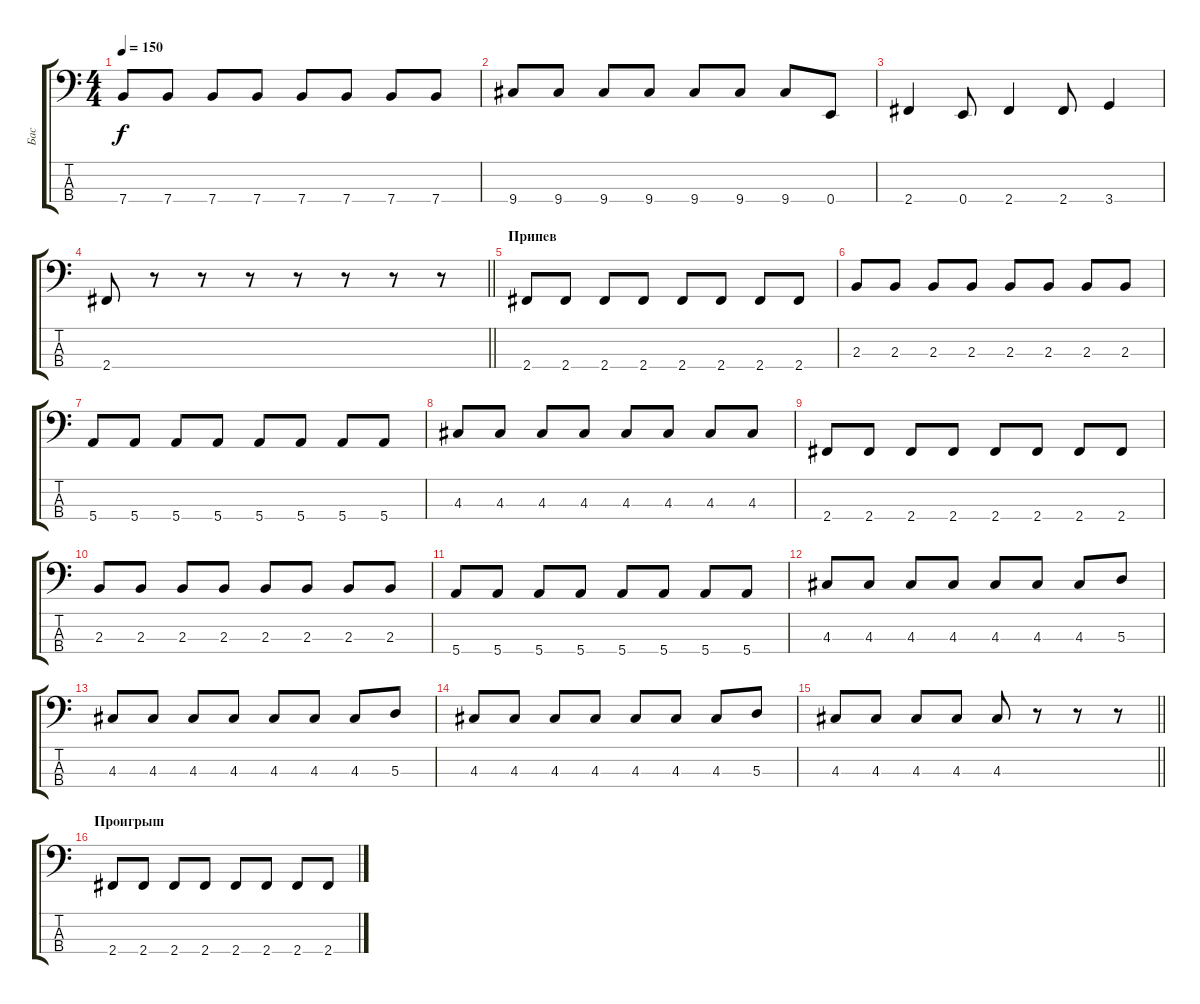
\track ("Бас" "Бас") {instrument electricbassfinger}
\staff {score tabs}
\tuning (G2 D2 A1 E1) {hide}
\ts (4 4)
\tempo 150
\clef f4
\ks c
7.4.8{dy f} 7.4.8 7.4.8 7.4.8 7.4.8 7.4.8 7.4.8 7.4.8 |
9.4.8 9.4.8 9.4.8 9.4.8 9.4.8 9.4.8 9.4.8 0.4.8 |
2.4.4 0.4.8 2.4.4 2.4.8 3.4.4 |
\barLineRight lightlight
2.4.8 r.8 r.8 r.8 r.8 r.8 r.8 r.8 |
\section ("" "Припев")
2.4.8 2.4.8 2.4.8 2.4.8 2.4.8 2.4.8 2.4.8 2.4.8 |
2.3.8 2.3.8 2.3.8 2.3.8 2.3.8 2.3.8 2.3.8 2.3.8 |
5.4.8 5.4.8 5.4.8 5.4.8 5.4.8 5.4.8 5.4.8 5.4.8 |
4.3.8 4.3.8 4.3.8 4.3.8 4.3.8 4.3.8 4.3.8 4.3.8 |
2.4.8 2.4.8 2.4.8 2.4.8 2.4.8 2.4.8 2.4.8 2.4.8 |
2.3.8 2.3.8 2.3.8 2.3.8 2.3.8 2.3.8 2.3.8 2.3.8 |
5.4.8 5.4.8 5.4.8 5.4.8 5.4.8 5.4.8 5.4.8 5.4.8 |
4.3.8 4.3.8 4.3.8 4.3.8 4.3.8 4.3.8 4.3.8 5.3.8 |
4.3.8 4.3.8 4.3.8 4.3.8 4.3.8 4.3.8 4.3.8 5.3.8 |
4.3.8 4.3.8 4.3.8 4.3.8 4.3.8 4.3.8 4.3.8 5.3.8 |
\barLineRight lightlight
4.3.8 4.3.8 4.3.8 4.3.8 4.3.8 r.8 r.8 r.8 |
\section ("" "Проигрыш")
2.4.8 2.4.8 2.4.8 2.4.8 2.4.8 2.4.8 2.4.8 2.4.8
